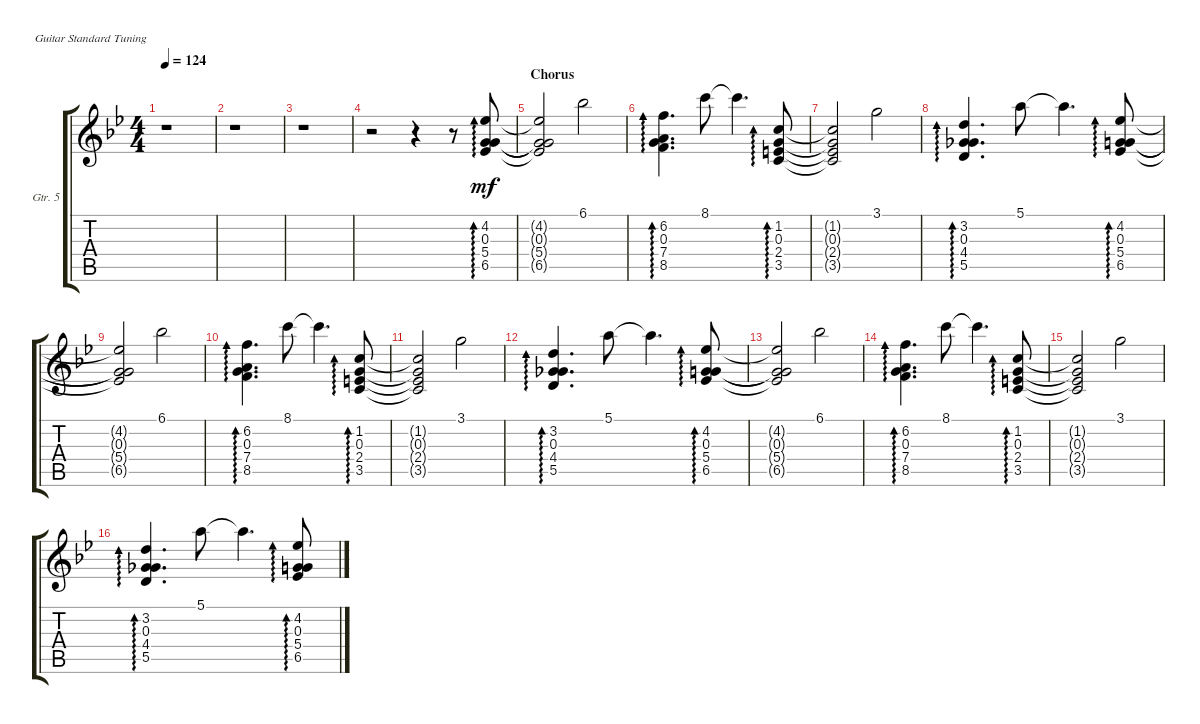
\defaultSystemsLayout 4
\bracketExtendMode groupsimilarinstruments
\firstSystemTrackNameOrientation horizontal
\otherSystemsTrackNameOrientation horizontal
\track ("Guitar 5" "Gtr. 5") {instrument electricguitarclean}
\staff {score tabs}
\tuning (E4 B3 G3 D3 A2 E2)
\ts (4 4)
\tempo 124
\clef g2
\ks gminor
r.1{dy mf} |
r.1 |
r.1 |
r.2 r.4 r.8 (4.2 0.3 5.4 6.5).8{ad 0} |
\section ("" "Chorus")
(6.5{t} 5.4{t} 0.3{t} 4.2{t}).2 6.1.2 |
(6.2 0.3 7.4 8.5).4{d ad 0} 8.1.8 8.1{t}.4{d} (1.2 0.3 2.4 3.5).8{ad 0} |
(1.2{t} 0.3{t} 2.4{t} 3.5{t}).2 3.1.2 |
(3.2 0.3 4.4 5.5).4{d ad 0} 5.1.8 5.1{t}.4{d} (4.2 0.3 5.4 6.5).8{ad 0} |
(6.5{t} 5.4{t} 0.3{t} 4.2{t}).2 6.1.2 |
(6.2 0.3 7.4 8.5).4{d ad 0} 8.1.8 8.1{t}.4{d} (1.2 0.3 2.4 3.5).8{ad 0} |
(1.2{t} 0.3{t} 2.4{t} 3.5{t}).2 3.1.2 |
(3.2 0.3 4.4 5.5).4{d ad 0} 5.1.8 5.1{t}.4{d} (4.2 0.3 5.4 6.5).8{ad 0} |
(4.2{t} 0.3{t} 5.4{t} 6.5{t}).2 6.1.2 |
(6.2 0.3 7.4 8.5).4{d ad 0} 8.1.8 8.1{t}.4{d} (1.2 0.3 2.4 3.5).8{ad 0} |
(1.2{t} 0.3{t} 2.4{t} 3.5{t}).2 3.1.2 |
(3.2 0.3 4.4 5.5).4{d ad 0} 5.1.8 5.1{t}.4{d} (4.2 0.3 5.4 6.5).8{ad 0}
